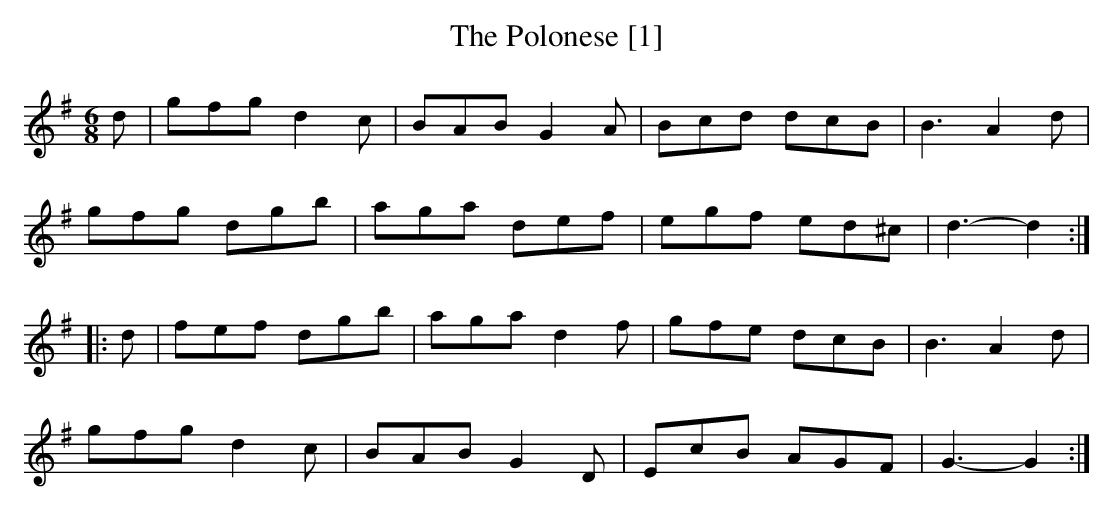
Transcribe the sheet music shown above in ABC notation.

X:1
T:Polonese [1], The
M:6/8
L:1/8
K:G
d|gfg d2c|BAB G2A|Bcd dcB|B3-A2d|
gfg dgb|aga def|egf ed^c|d3-d2:|
|:d|fef dgb|aga d2f|gfe dcB|B3-A2 d|
gfg d2c|BAB G2D|EcB AGF|G3-G2:|]
